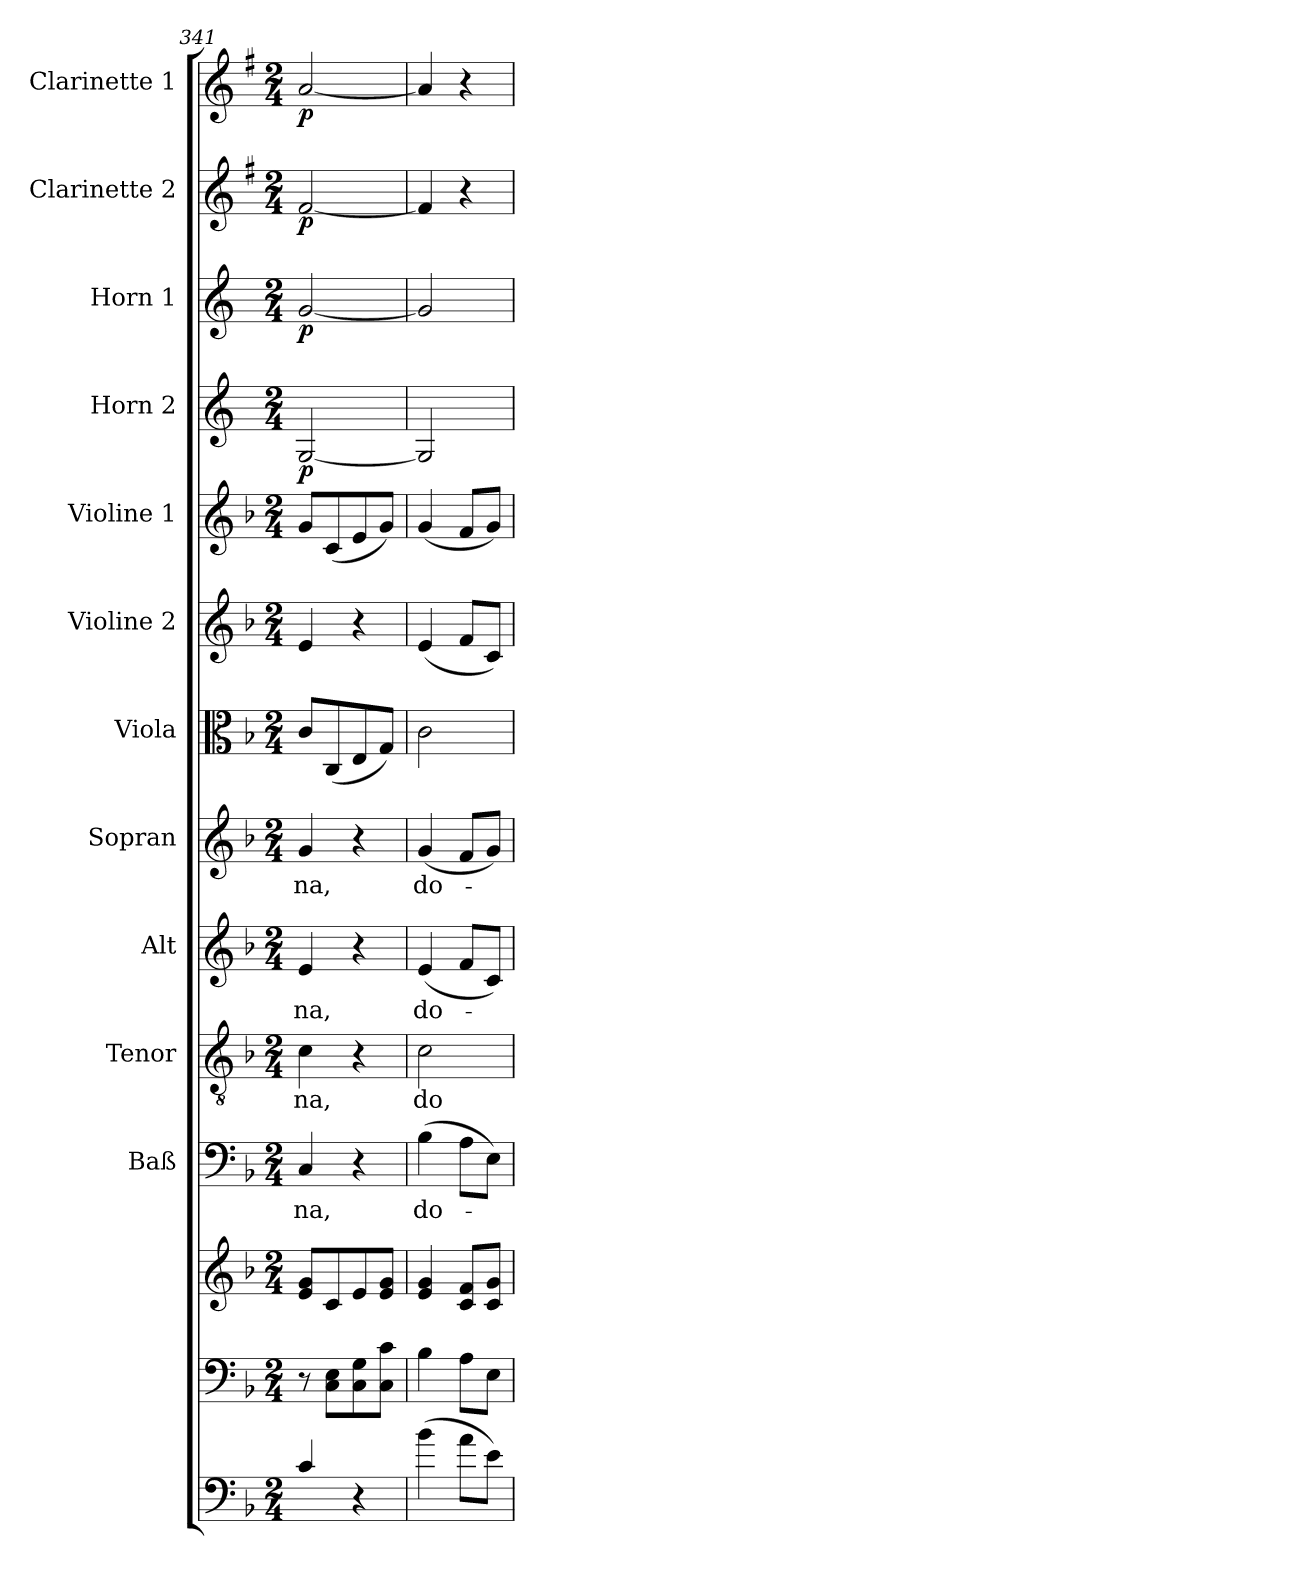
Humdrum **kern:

**kern	**kern	**kern	**kern	**text	**kern	**text	**kern	**text	**kern	**text	**kern	**kern	**kern	**kern	**dynam	**kern	**dynam	**kern	**dynam	**kern	**dynam
*part13	*part12	*part12	*part11	*part11	*part10	*part10	*part9	*part9	*part8	*part8	*part7	*part6	*part5	*part4	*part4	*part3	*part3	*part2	*part2	*part1	*part1
*staff14	*staff13	*staff12	*staff11	*staff11	*staff10	*staff10	*staff9	*staff9	*staff8	*staff8	*staff7	*staff6	*staff5	*staff4	*staff4	*staff3	*staff3	*staff2	*staff2	*staff1	*staff1
*	*	*	*I"Baß	*	*I"Tenor	*	*I"Alt	*	*I"Sopran	*	*I"Viola	*I"Violine 2	*I"Violine 1	*I"Horn 2	*	*I"Horn 1	*	*I"Clarinette 2	*	*I"Clarinette 1	*
*	*	*	*I'Baß	*	*I'Ten	*	*I'Alt	*	*I'Sop	*	*I'Vla.	*I'Vln. 2	*I'Vln. 1	*I'Hrn. 2	*	*I'Hrn. 1	*	*	*	*	*
*clefF4	*clefF4	*clefG2	*clefF4	*	*clefGv2	*	*clefG2	*	*clefG2	*	*clefC3	*clefG2	*clefG2	*clefG2	*	*clefG2	*	*clefG2	*	*clefG2	*
*ITrd7c12	*	*	*	*	*	*	*	*	*	*	*	*	*	*ITrd4c7	*	*ITrd4c7	*	*ITrd1c2	*	*ITrd1c2	*
*k[b-]	*k[b-]	*k[b-]	*k[b-]	*	*k[b-]	*	*k[b-]	*	*k[b-]	*	*k[b-]	*k[b-]	*k[b-]	*k[b-]	*	*k[b-]	*	*k[b-]	*	*k[b-]	*
*F:	*F:	*F:	*F:	*	*F:	*	*F:	*	*F:	*	*F:	*F:	*F:	*F:	*	*F:	*	*F:	*	*F:	*
*M2/4	*M2/4	*M2/4	*M2/4	*	*M2/4	*	*M2/4	*	*M2/4	*	*M2/4	*M2/4	*M2/4	*M2/4	*	*M2/4	*	*M2/4	*	*M2/4	*
=341	=341	=341	=341	=341	=341	=341	=341	=341	=341	=341	=341	=341	=341	=341	=341	=341	=341	=341	=341	=341	=341
!	!	!	!	!LO:LY:b	!	!LO:LY:b	!	!LO:LY:b	!	!LO:LY:b	!	!	!	!	!LO:DY:b	!	!LO:DY:b	!	!LO:DY:b	!	!LO:DY:b
4C/	8r	8e/ 8g/L	4C/	-na,	4c\	-na,	4e/	-na,	4g/	-na,	8c/L	4e/	8g/L	[2C/	p	[2c/	p	[2e/	p	[2g/	p
.	8C\ 8E\L	8c/	.	.	.	.	.	.	.	.	(<8C/	.	(<8c/	.	.	.	.	.	.	.	.
4r	8C\ 8G\	8e/	4r	.	4r	.	4r	.	4r	.	8E/	4r	8e/	.	.	.	.	.	.	.	.
.	8C\ 8c\J	8e/ 8g/J	.	.	.	.	.	.	.	.	8G/J)	.	8g/J)	.	.	.	.	.	.	.	.
=342	=342	=342	=342	=342	=342	=342	=342	=342	=342	=342	=342	=342	=342	=342	=342	=342	=342	=342	=342	=342	=342
!	!	!	!	!LO:LY:b	!	!LO:LY:b	!	!LO:LY:b	!	!LO:LY:b	!	!	!	!	!	!	!	!	!	!	!
(>4B-\	4B-\	4e/ 4g/	(>4B-\	do-	2c\	do-	(<4e/	do-	(<4g/	do-	2c\	(<4e/	(<4g/	2C/]	.	2c/]	.	4e/]	.	4g/]	.
8A\L	8A\L	8c/ 8f/L	8A\L	.	.	.	8f/L	.	8f/L	.	.	8f/L	8f/L	.	.	.	.	4r	.	4r	.
8E\J)	8E\J	8c/ 8g/J	8E\J)	.	.	.	8c/J)	.	8g/J)	.	.	8c/J)	8g/J)	.	.	.	.	.	.	.	.
=	=	=	=	=	=	=	=	=	=	=	=	=	=	=	=	=	=	=	=	=	=
*-	*-	*-	*-	*-	*-	*-	*-	*-	*-	*-	*-	*-	*-	*-	*-	*-	*-	*-	*-	*-	*-
